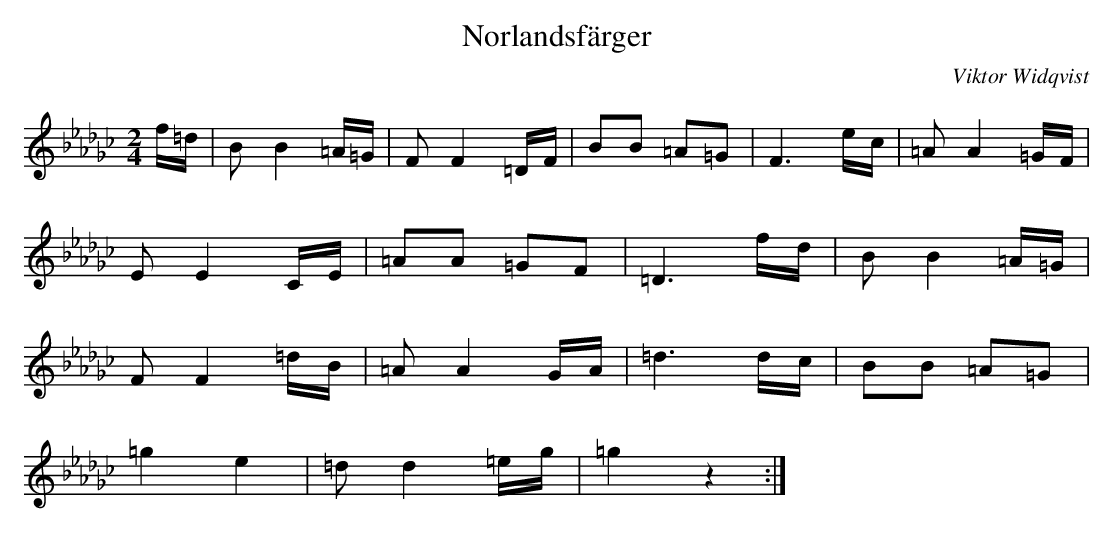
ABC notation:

X:1
T:Norlandsfärger
M:2/4
C:Viktor Widqvist
L:1/8
K:Ebm
f/=d/ | BB2=A/=G/ | FF2=D/F/ | BB =A=G | F3e/c/ | =AA2=G/F/ |
EE2C/E/ | =AA =GF | =D3f/d/ | BB2=A/=G/ |
FF2=d/B/ | =AA2G/A/ | =d3d/c/ | BB =A=G |
=g2 e2 | =dd2=e/g/ | =g2z2 :|
